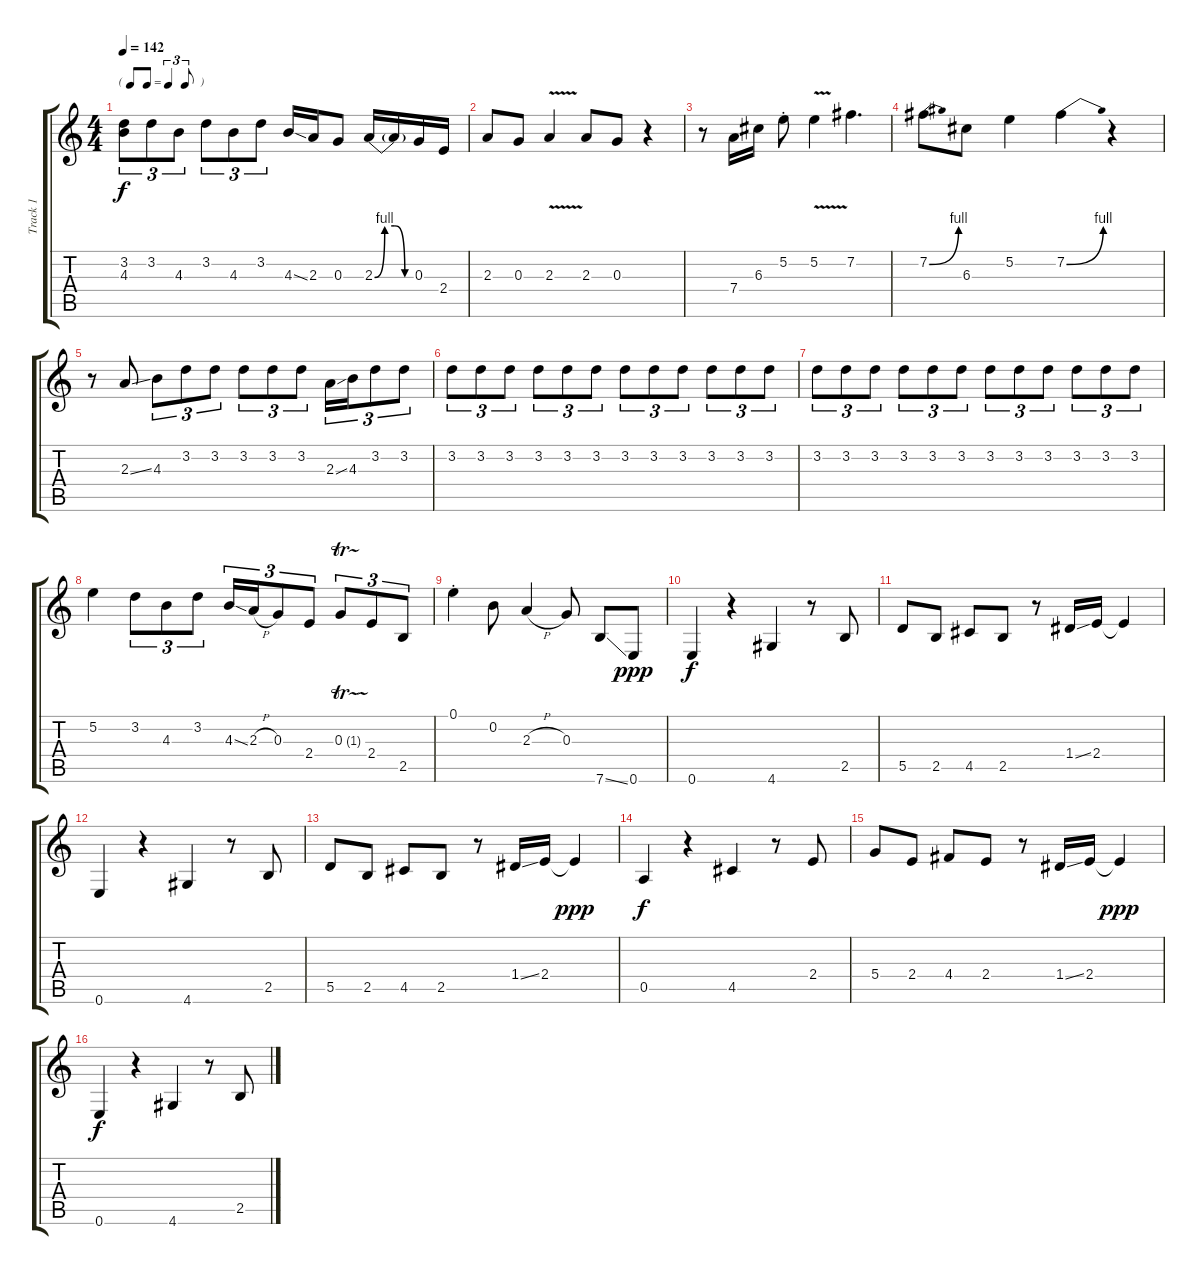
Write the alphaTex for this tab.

\track ("Track 1" "Track 1") {instrument overdrivenguitar}
\staff {score tabs}
\tuning (E4 B3 G3 D3 A2 E2) {hide}
\ts (4 4)
\tf triplet8th
\tempo 142
\clef g2
\ks c
(3.2{t} 4.3).8{tu (3 2) dy f} 3.2.8{tu (3 2)} 4.3.8{tu (3 2)} 3.2.8{tu (3 2)} 4.3.8{tu (3 2)} 3.2.8{tu (3 2)} 4.3{ss}.16 2.3.16 0.3.8 2.3{be (custom 0 0 15 4 30 4 45 0 60 0)}.16 2.3{t}.16 0.3.16 2.4.16 |
2.3.8 0.3.8 2.3{v}.4 2.3.8 0.3.8 r.4 |
r.8 7.4.16 6.3.16 5.2{st}.8 5.2{v}.4 7.2.4{d} |
7.2{be (bend 0 0 60 4)}.8 6.3.8 5.2.4 7.2{be (bend 0 0 60 4)}.4 r.4 |
r.8 2.3{ss}.8 4.3.8{tu (3 2)} 3.2.8{tu (3 2)} 3.2.8{tu (3 2)} 3.2.8{tu (3 2)} 3.2.8{tu (3 2)} 3.2.8{tu (3 2)} 2.3{ss}.16{tu (3 2)} 4.3.16{tu (3 2)} 3.2.8{tu (3 2)} 3.2.8{tu (3 2)} |
3.2.8{tu (3 2)} 3.2.8{tu (3 2)} 3.2.8{tu (3 2)} 3.2.8{tu (3 2)} 3.2.8{tu (3 2)} 3.2.8{tu (3 2)} 3.2.8{tu (3 2)} 3.2.8{tu (3 2)} 3.2.8{tu (3 2)} 3.2.8{tu (3 2)} 3.2.8{tu (3 2)} 3.2.8{tu (3 2)} |
3.2.8{tu (3 2)} 3.2.8{tu (3 2)} 3.2.8{tu (3 2)} 3.2.8{tu (3 2)} 3.2.8{tu (3 2)} 3.2.8{tu (3 2)} 3.2.8{tu (3 2)} 3.2.8{tu (3 2)} 3.2.8{tu (3 2)} 3.2.8{tu (3 2)} 3.2.8{tu (3 2)} 3.2.8{tu (3 2)} |
5.2.4 3.2.8{tu (3 2)} 4.3.8{tu (3 2)} 3.2.8{tu (3 2)} 4.3{ss}.16{tu (3 2)} 2.3{h}.16{tu (3 2)} 0.3.8{tu (3 2)} 2.4.8{tu (3 2)} 0.3{tr (1 16)}.8{tu (3 2)} 2.4.8{tu (3 2)} 2.5.8{tu (3 2)} |
0.1{st}.4 0.2.8 2.3{h}.4 0.3.8 7.6{ss}.8 0.6.8{dy ppp} |
0.6.4{dy f} r.4 4.6.4 r.8 2.5.8 |
5.5.8 2.5.8 4.5.8 2.5.8 r.8 1.4{ss}.16 2.4.16 2.4{t}.4 |
0.6.4 r.4 4.6.4 r.8 2.5.8 |
5.5.8 2.5.8 4.5.8 2.5.8 r.8 1.4{ss}.16 2.4.16 2.4{t}.4{dy ppp} |
0.5.4{dy f} r.4 4.5.4 r.8 2.4.8 |
5.4.8 2.4.8 4.4.8 2.4.8 r.8 1.4{ss}.16 2.4.16 2.4{t}.4{dy ppp} |
0.6.4{dy f} r.4 4.6.4 r.8 2.5.8
